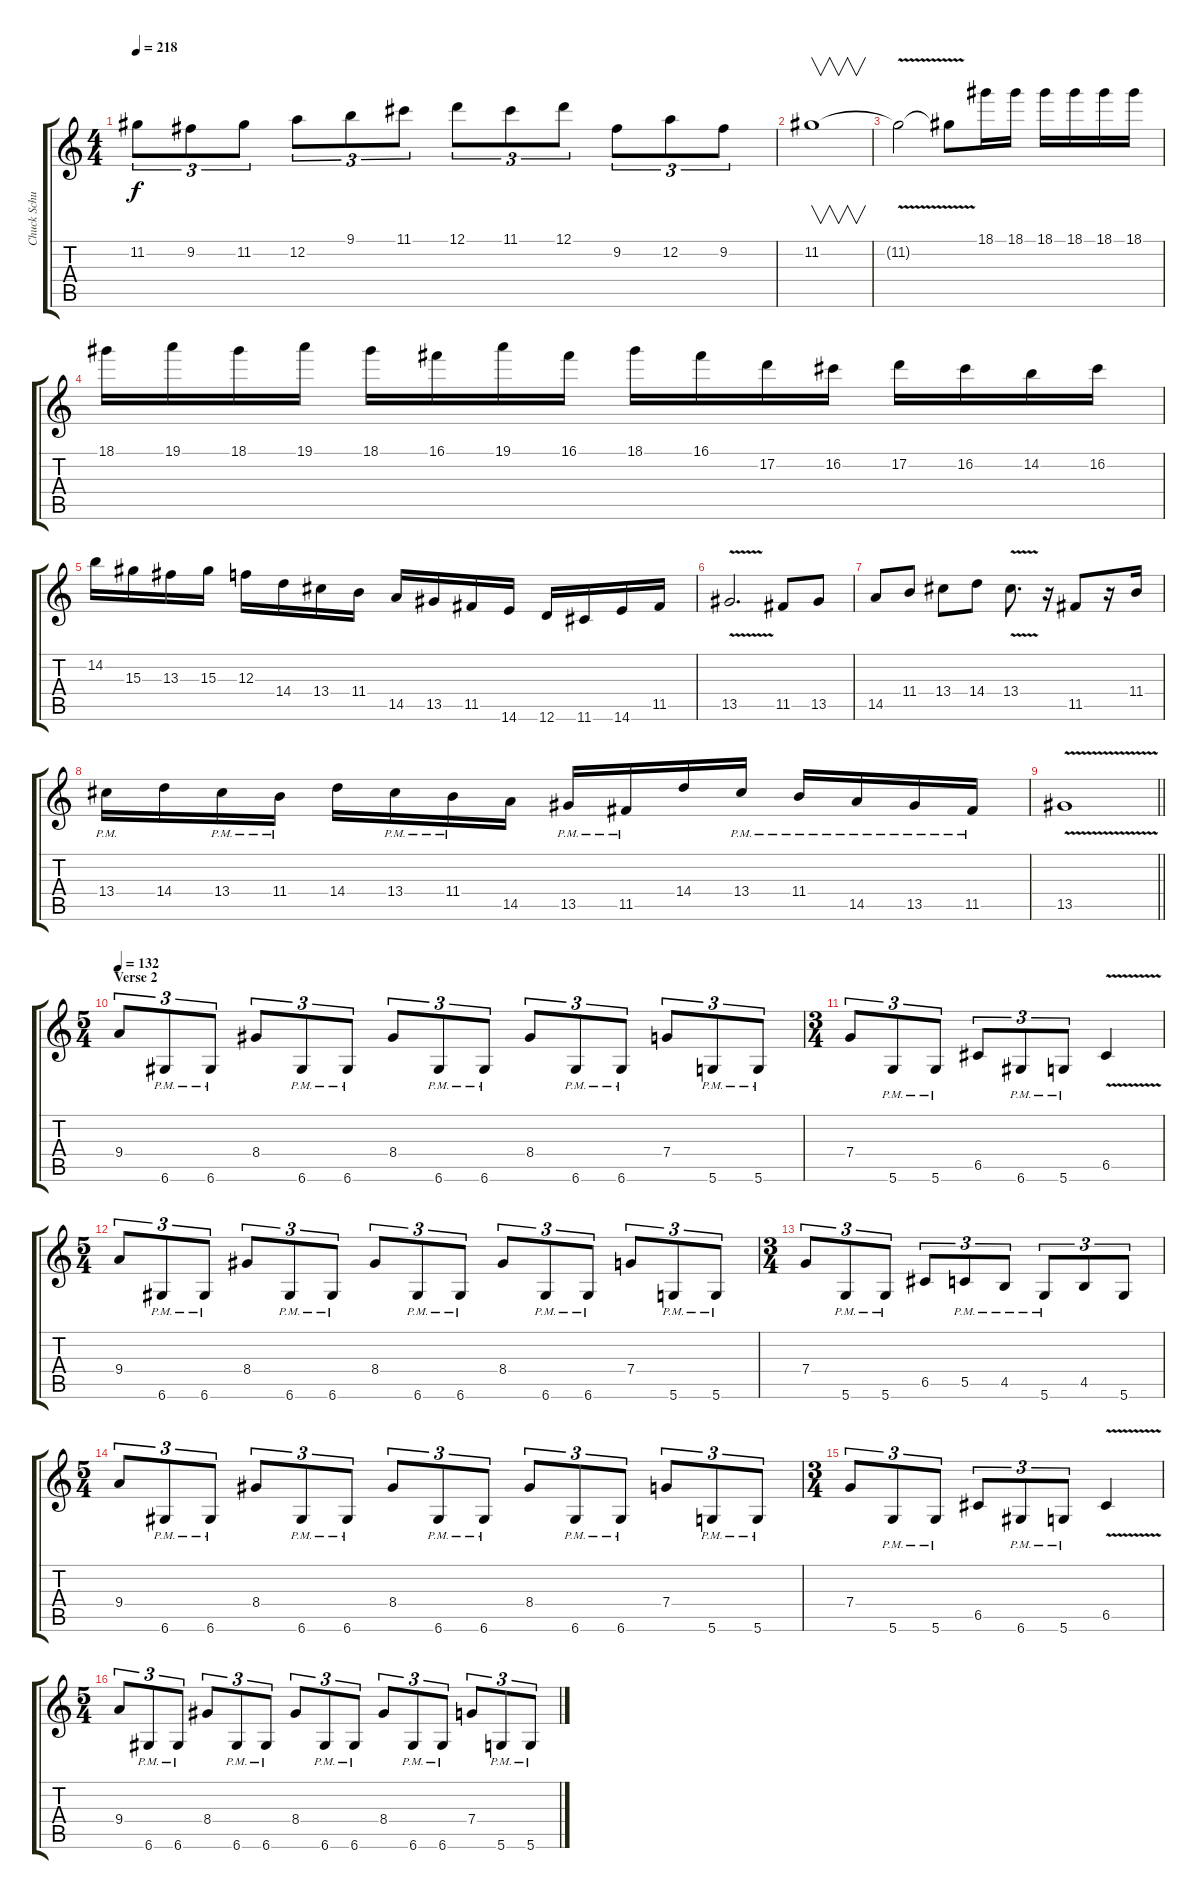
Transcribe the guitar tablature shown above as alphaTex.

\track ("Chuck Schuldiner" "Chuck Schu") {instrument distortionguitar}
\staff {score tabs}
\tuning (D4 A3 F3 C3 G2 D2) {hide}
\ts (4 4)
\tempo 218
\clef g2
\ks c
11.2.8{tu (3 2) dy f} 9.2.8{tu (3 2)} 11.2.8{tu (3 2)} 12.2.8{tu (3 2)} 9.1.8{tu (3 2)} 11.1.8{tu (3 2)} 12.1.8{tu (3 2)} 11.1.8{tu (3 2)} 12.1.8{tu (3 2)} 9.2.8{tu (3 2)} 12.2.8{tu (3 2)} 9.2.8{tu (3 2)} |
11.2.1{v} |
11.2{v t}.2 11.2{v t}.8 18.1.16 18.1.16 18.1.16 18.1.16 18.1.16 18.1.16 |
18.1.16 19.1.16 18.1.16 19.1.16 18.1.16 16.1.16 19.1.16 16.1.16 18.1.16 16.1.16 17.2.16 16.2.16 17.2.16 16.2.16 14.2.16 16.2.16 |
14.2.16 15.3.16 13.3.16 15.3.16 12.3.16 14.4.16 13.4.16 11.4.16 14.5.16 13.5.16 11.5.16 14.6.16 12.6.16 11.6.16 14.6.16 11.5.16 |
13.5{v}.2{d} 11.5.8 13.5.8 |
14.5.8 11.4.8 13.4.8 14.4.8 13.4{v}.8{d} r.16 11.5.8 r.16 11.4.16 |
13.4{pm}.16 14.4.16 13.4{pm}.16 11.4{pm}.16 14.4.16 13.4{pm}.16 11.4{pm}.16 14.5.16 13.5{pm}.16 11.5{pm}.16 14.4.16 13.4{pm}.16 11.4{pm}.16 14.5{pm}.16 13.5{pm}.16 11.5{pm}.16 |
\barLineRight lightlight
13.5{v}.1 |
\ts (5 4)
\section ("" "Verse 2")
\tempo 132
9.4.8{tu (3 2) volume 14} 6.6{pm}.8{tu (3 2)} 6.6{pm}.8{tu (3 2)} 8.4.8{tu (3 2)} 6.6{pm}.8{tu (3 2)} 6.6{pm}.8{tu (3 2)} 8.4.8{tu (3 2)} 6.6{pm}.8{tu (3 2)} 6.6{pm}.8{tu (3 2)} 8.4.8{tu (3 2)} 6.6{pm}.8{tu (3 2)} 6.6{pm}.8{tu (3 2)} 7.4.8{tu (3 2)} 5.6{pm}.8{tu (3 2)} 5.6{pm}.8{tu (3 2)} |
\ts (3 4)
7.4.8{tu (3 2)} 5.6{pm}.8{tu (3 2)} 5.6{pm}.8{tu (3 2)} 6.5.8{tu (3 2)} 6.6{pm}.8{tu (3 2)} 5.6{pm}.8{tu (3 2)} 6.5{v}.4 |
\ts (5 4)
9.4.8{tu (3 2)} 6.6{pm}.8{tu (3 2)} 6.6{pm}.8{tu (3 2)} 8.4.8{tu (3 2)} 6.6{pm}.8{tu (3 2)} 6.6{pm}.8{tu (3 2)} 8.4.8{tu (3 2)} 6.6{pm}.8{tu (3 2)} 6.6{pm}.8{tu (3 2)} 8.4.8{tu (3 2)} 6.6{pm}.8{tu (3 2)} 6.6{pm}.8{tu (3 2)} 7.4.8{tu (3 2)} 5.6{pm}.8{tu (3 2)} 5.6{pm}.8{tu (3 2)} |
\ts (3 4)
7.4.8{tu (3 2)} 5.6{pm}.8{tu (3 2)} 5.6{pm}.8{tu (3 2)} 6.5.8{tu (3 2)} 5.5{pm}.8{tu (3 2)} 4.5{pm}.8{tu (3 2)} 5.6{pm}.8{tu (3 2)} 4.5.8{tu (3 2)} 5.6.8{tu (3 2)} |
\ts (5 4)
9.4.8{tu (3 2)} 6.6{pm}.8{tu (3 2)} 6.6{pm}.8{tu (3 2)} 8.4.8{tu (3 2)} 6.6{pm}.8{tu (3 2)} 6.6{pm}.8{tu (3 2)} 8.4.8{tu (3 2)} 6.6{pm}.8{tu (3 2)} 6.6{pm}.8{tu (3 2)} 8.4.8{tu (3 2)} 6.6{pm}.8{tu (3 2)} 6.6{pm}.8{tu (3 2)} 7.4.8{tu (3 2)} 5.6{pm}.8{tu (3 2)} 5.6{pm}.8{tu (3 2)} |
\ts (3 4)
7.4.8{tu (3 2)} 5.6{pm}.8{tu (3 2)} 5.6{pm}.8{tu (3 2)} 6.5.8{tu (3 2)} 6.6{pm}.8{tu (3 2)} 5.6{pm}.8{tu (3 2)} 6.5{v}.4 |
\ts (5 4)
9.4.8{tu (3 2)} 6.6{pm}.8{tu (3 2)} 6.6{pm}.8{tu (3 2)} 8.4.8{tu (3 2)} 6.6{pm}.8{tu (3 2)} 6.6{pm}.8{tu (3 2)} 8.4.8{tu (3 2)} 6.6{pm}.8{tu (3 2)} 6.6{pm}.8{tu (3 2)} 8.4.8{tu (3 2)} 6.6{pm}.8{tu (3 2)} 6.6{pm}.8{tu (3 2)} 7.4.8{tu (3 2)} 5.6{pm}.8{tu (3 2)} 5.6{pm}.8{tu (3 2)}
